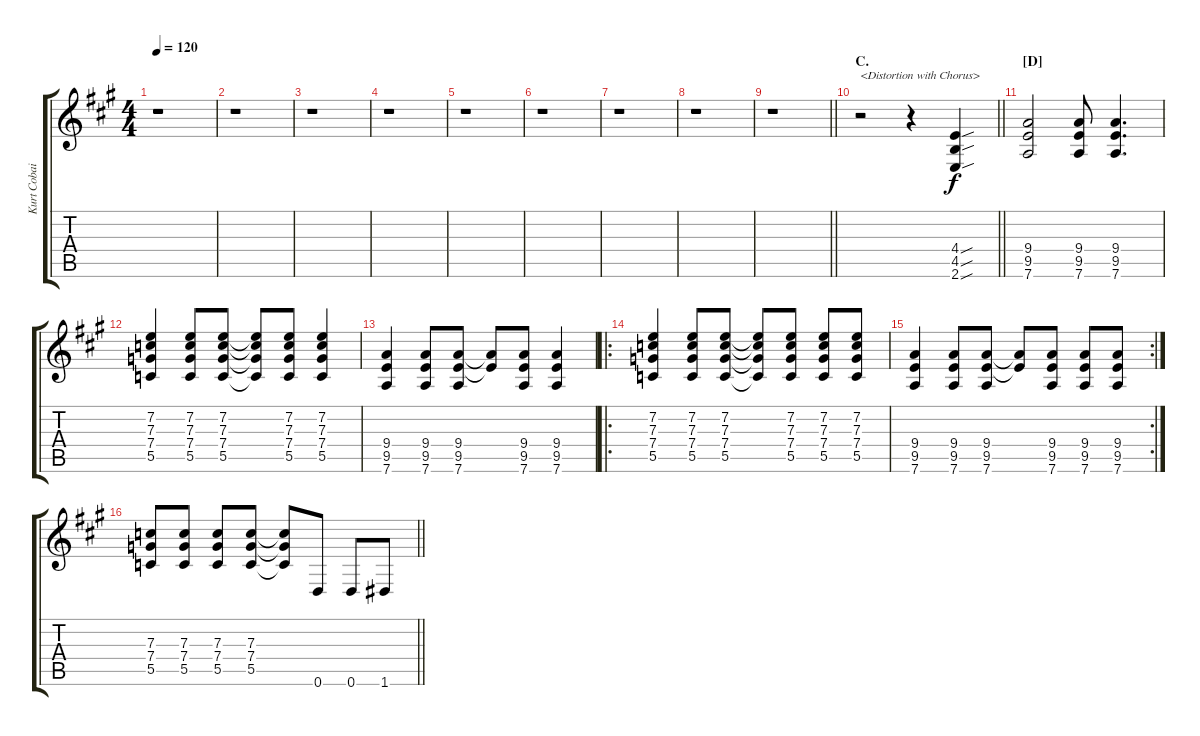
\track ("Kurt Cobain" "Kurt Cobai") {instrument distortionguitar}
\staff {score tabs}
\tuning (D4 A3 F3 C3 G2 D2) {hide}
\ts (4 4)
\tempo 120
\clef g2
\ks f#minor
r.1{dy f} |
r.1 |
r.1 |
r.1 |
r.1 |
r.1 |
r.1 |
r.1 |
\barLineRight lightlight
r.1 |
\section ("" "C.")
\barLineRight lightlight
r.2{txt "<Distortion with Chorus>"} r.4 (4.4{sou} 4.5{sou} 2.6{sou}).4 |
\section ("" "[D]")
(9.4 9.5 7.6).2 (9.4 9.5 7.6).8 (9.4 9.5 7.6).4{d} |
(7.2 7.3 7.4 5.5).4 (7.2 7.3 7.4 5.5).8 (7.2 7.3 7.4 5.5).8 (7.2{t} 7.3{t} 7.4{t} 5.5{t}).8 (7.2 7.3 7.4 5.5).8 (7.2 7.3 7.4 5.5).4 |
(9.4 9.5 7.6).4 (9.4 9.5 7.6).8 (9.4 9.5 7.6).8 (9.4{t} 9.5{t}).8 (9.4 9.5 7.6).8 (9.4 9.5 7.6).4 |
\ro
(7.2 7.3 7.4 5.5).4 (7.2 7.3 7.4 5.5).8 (7.2 7.3 7.4 5.5).8 (7.2{t} 7.3{t} 7.4{t} 5.5{t}).8 (7.2 7.3 7.4 5.5).8 (7.2 7.3 7.4 5.5).8 (7.2 7.3 7.4 5.5).8 |
\rc 2
(9.4 9.5 7.6).4 (9.4 9.5 7.6).8 (9.4 9.5 7.6).8 (9.4{t} 9.5{t}).8 (9.4 9.5 7.6).8 (9.4 9.5 7.6).8 (9.4 9.5 7.6).8 |
\barLineRight lightlight
(7.3 7.4 5.5).8 (7.3 7.4 5.5).8 (7.3 7.4 5.5).8 (7.3 7.4 5.5).8 (7.3{t} 7.4{t} 5.5{t}).8 0.6.8 0.6.8 1.6.8
